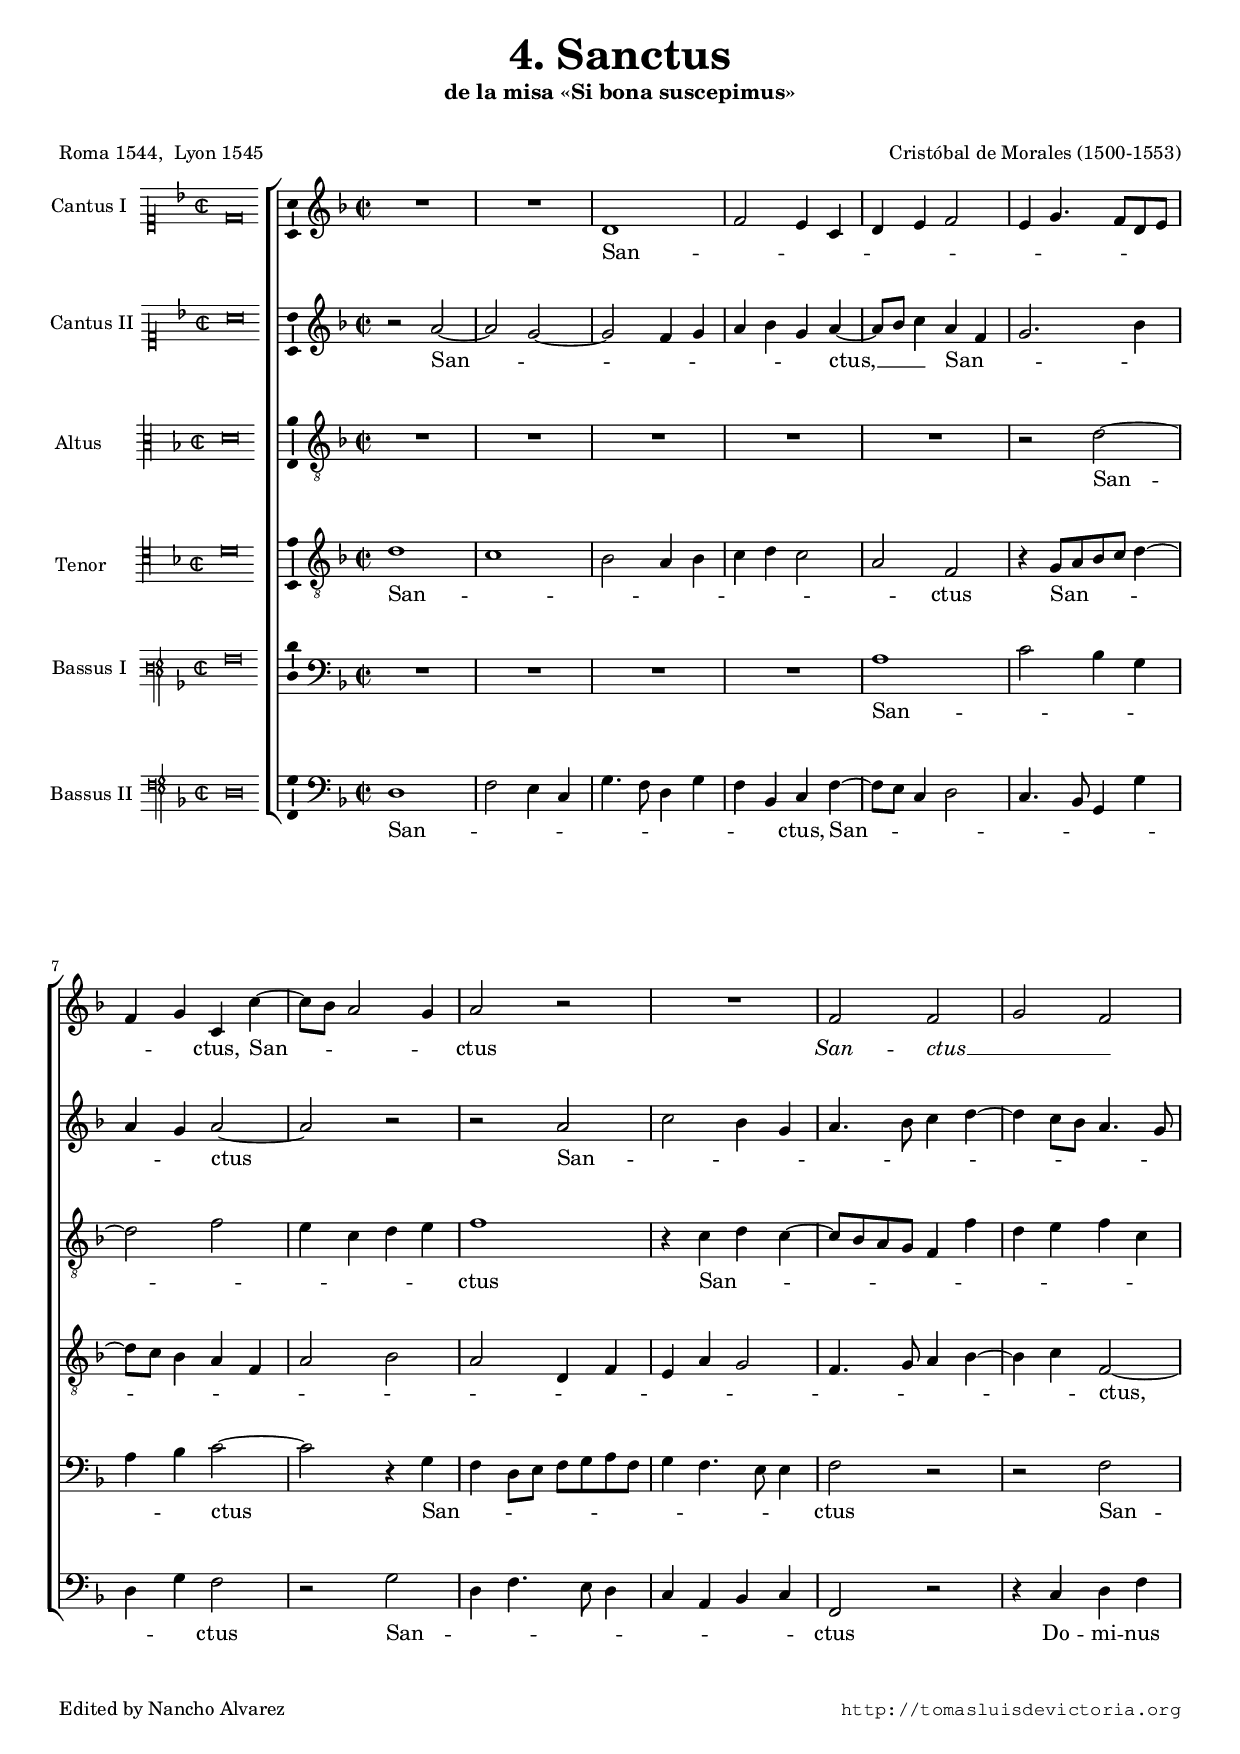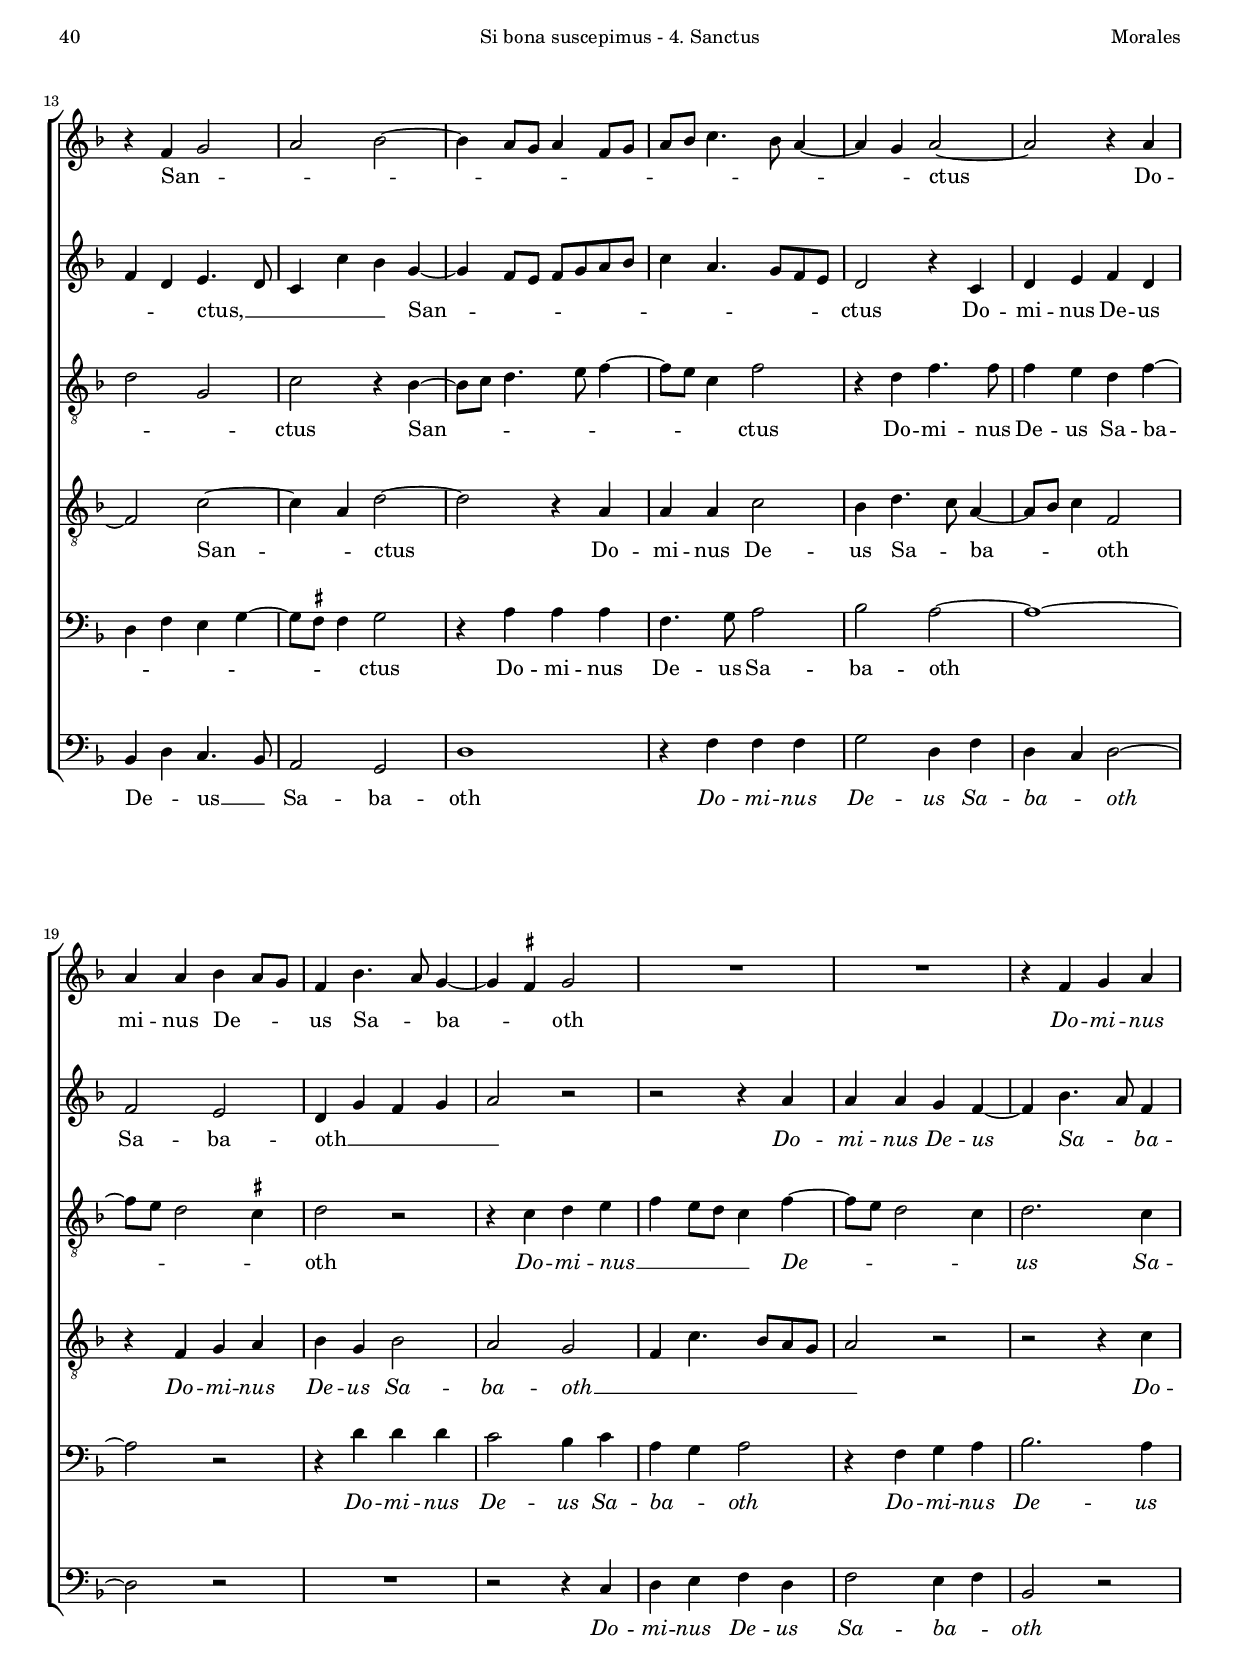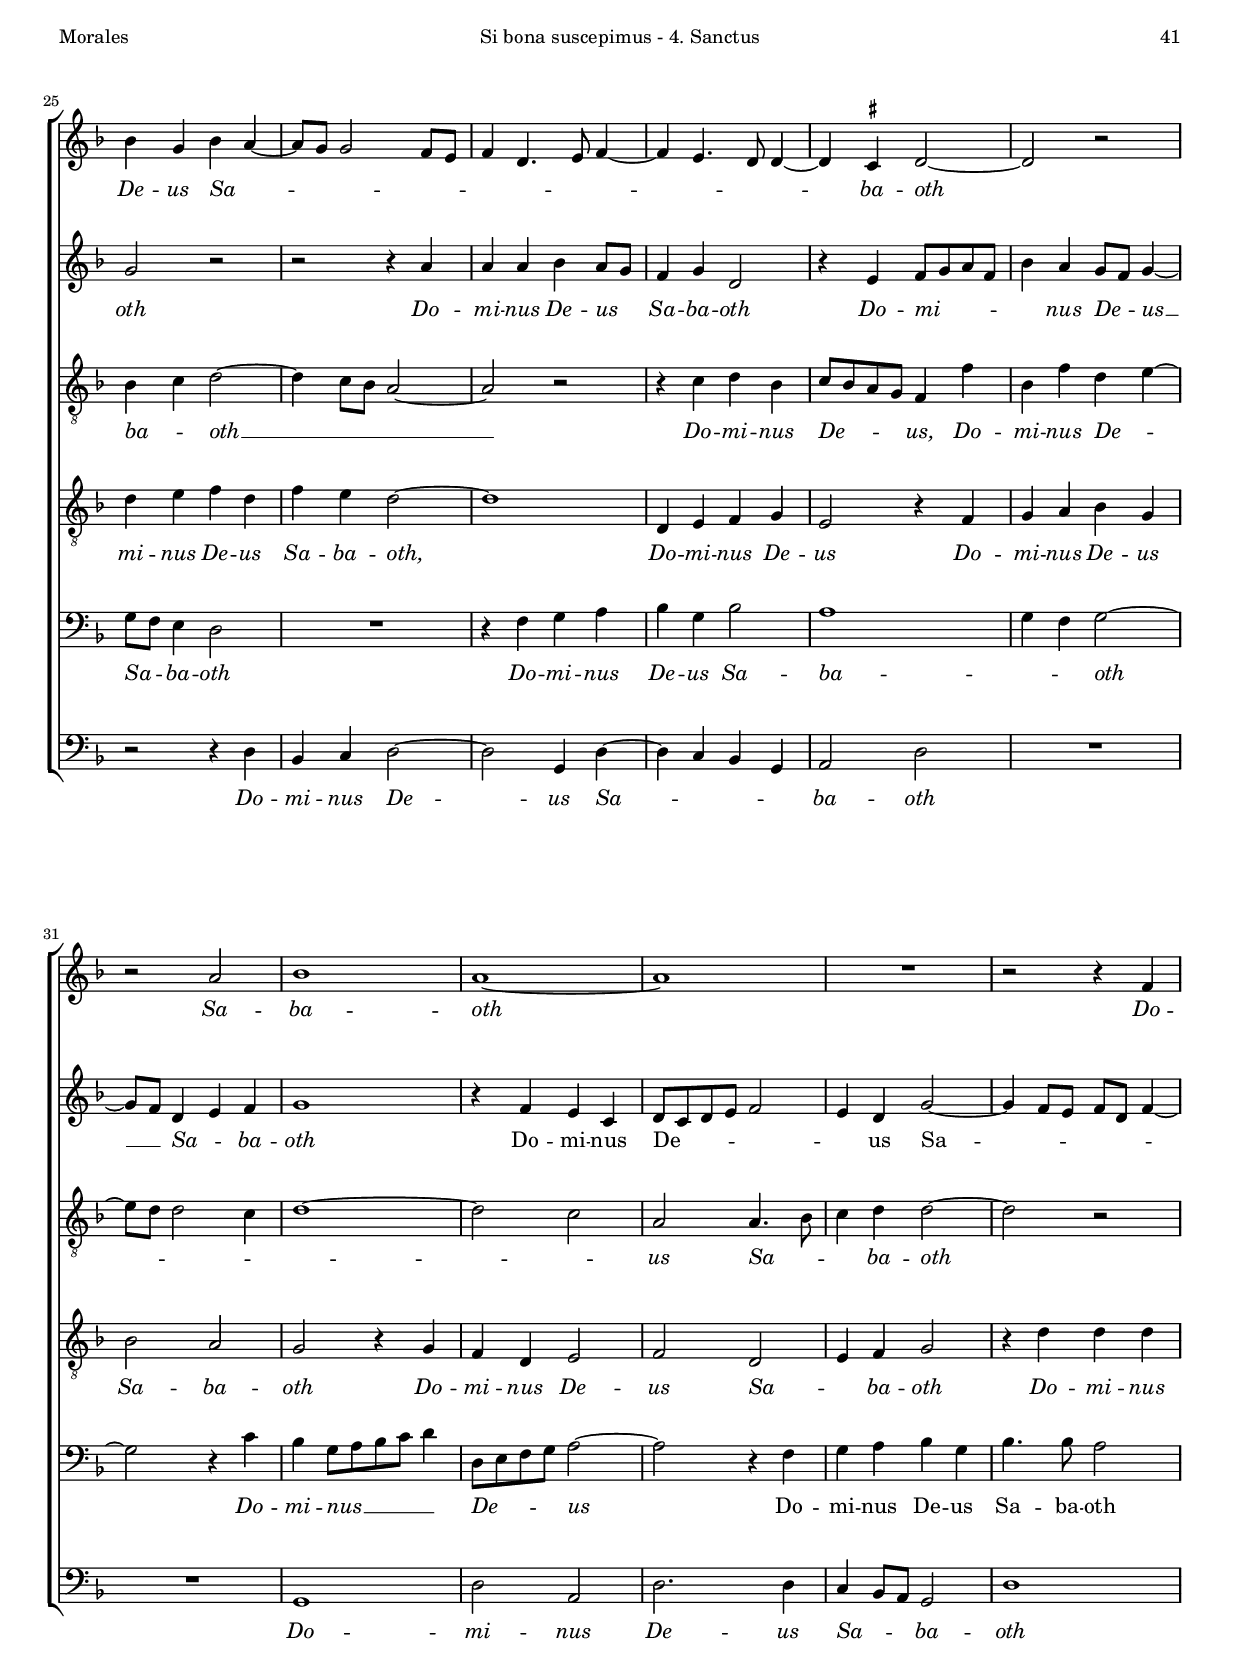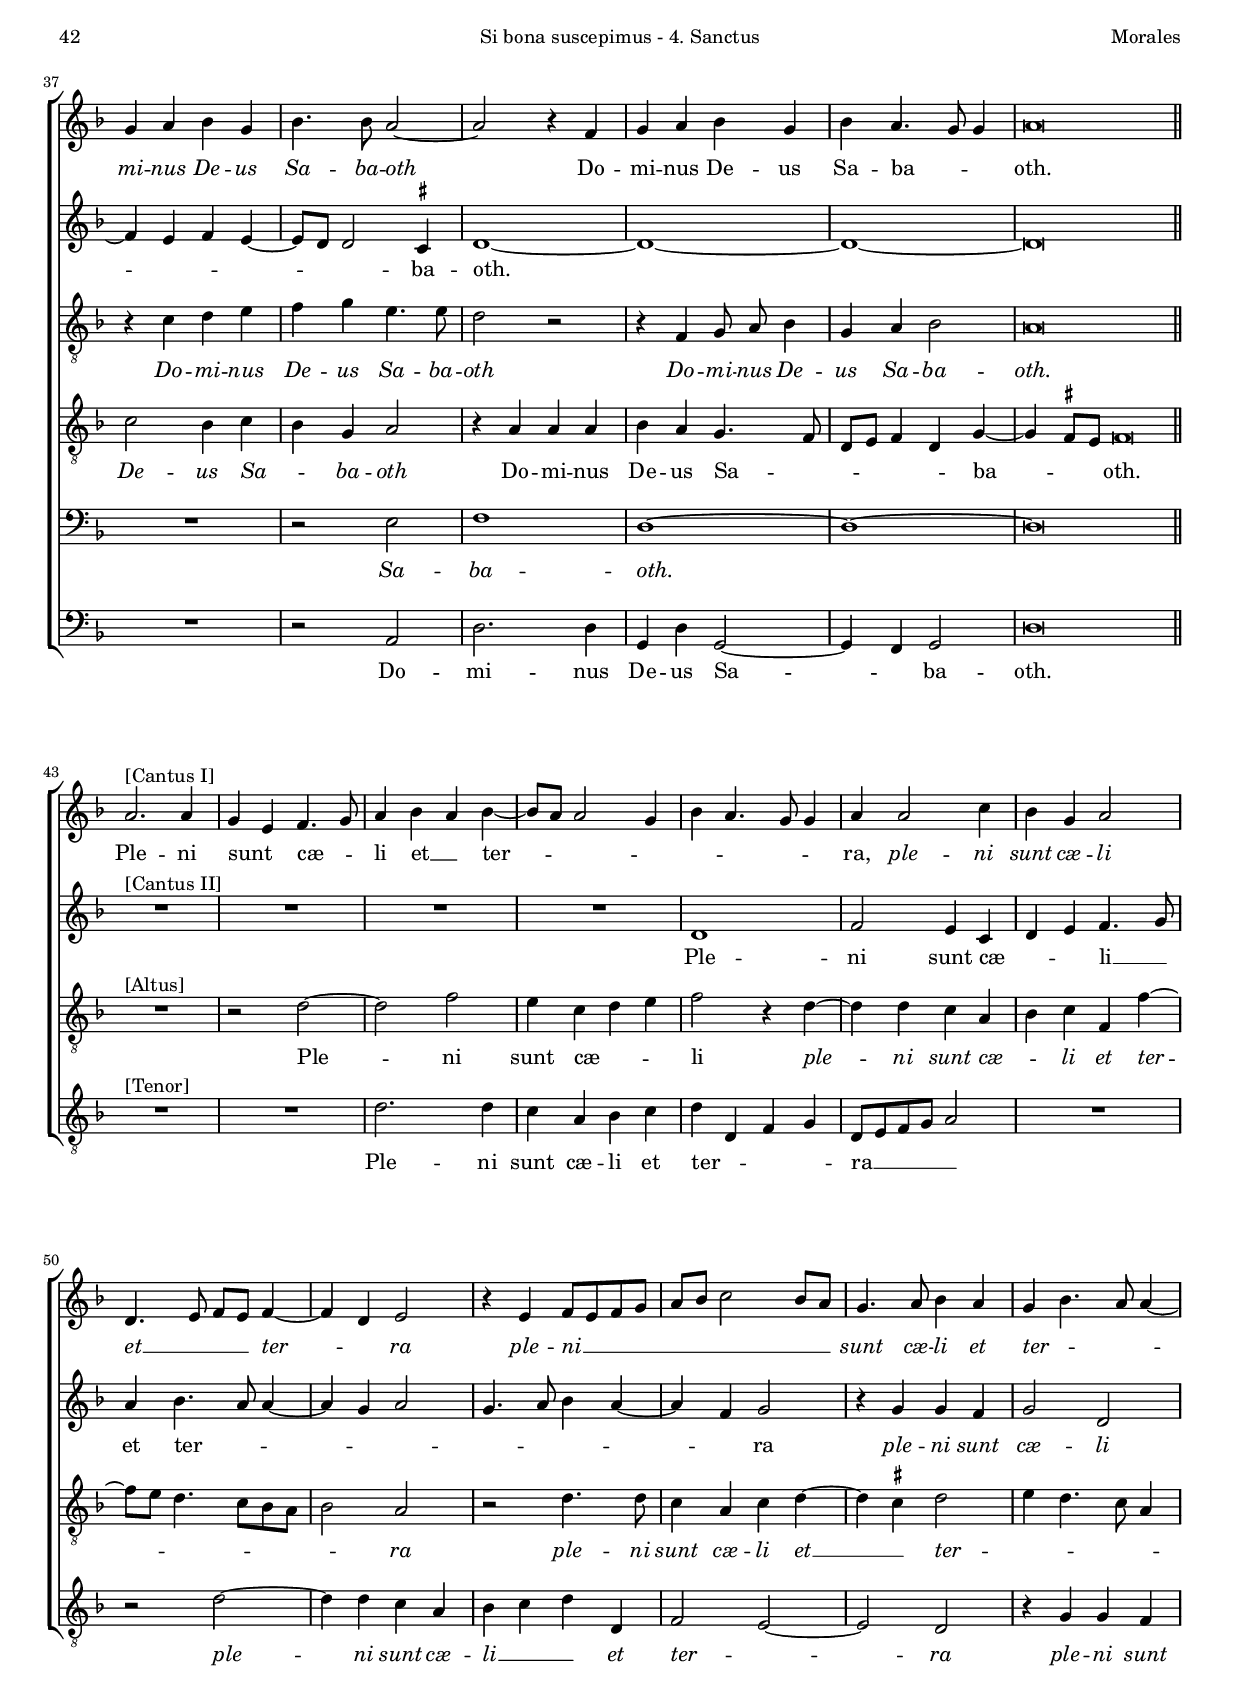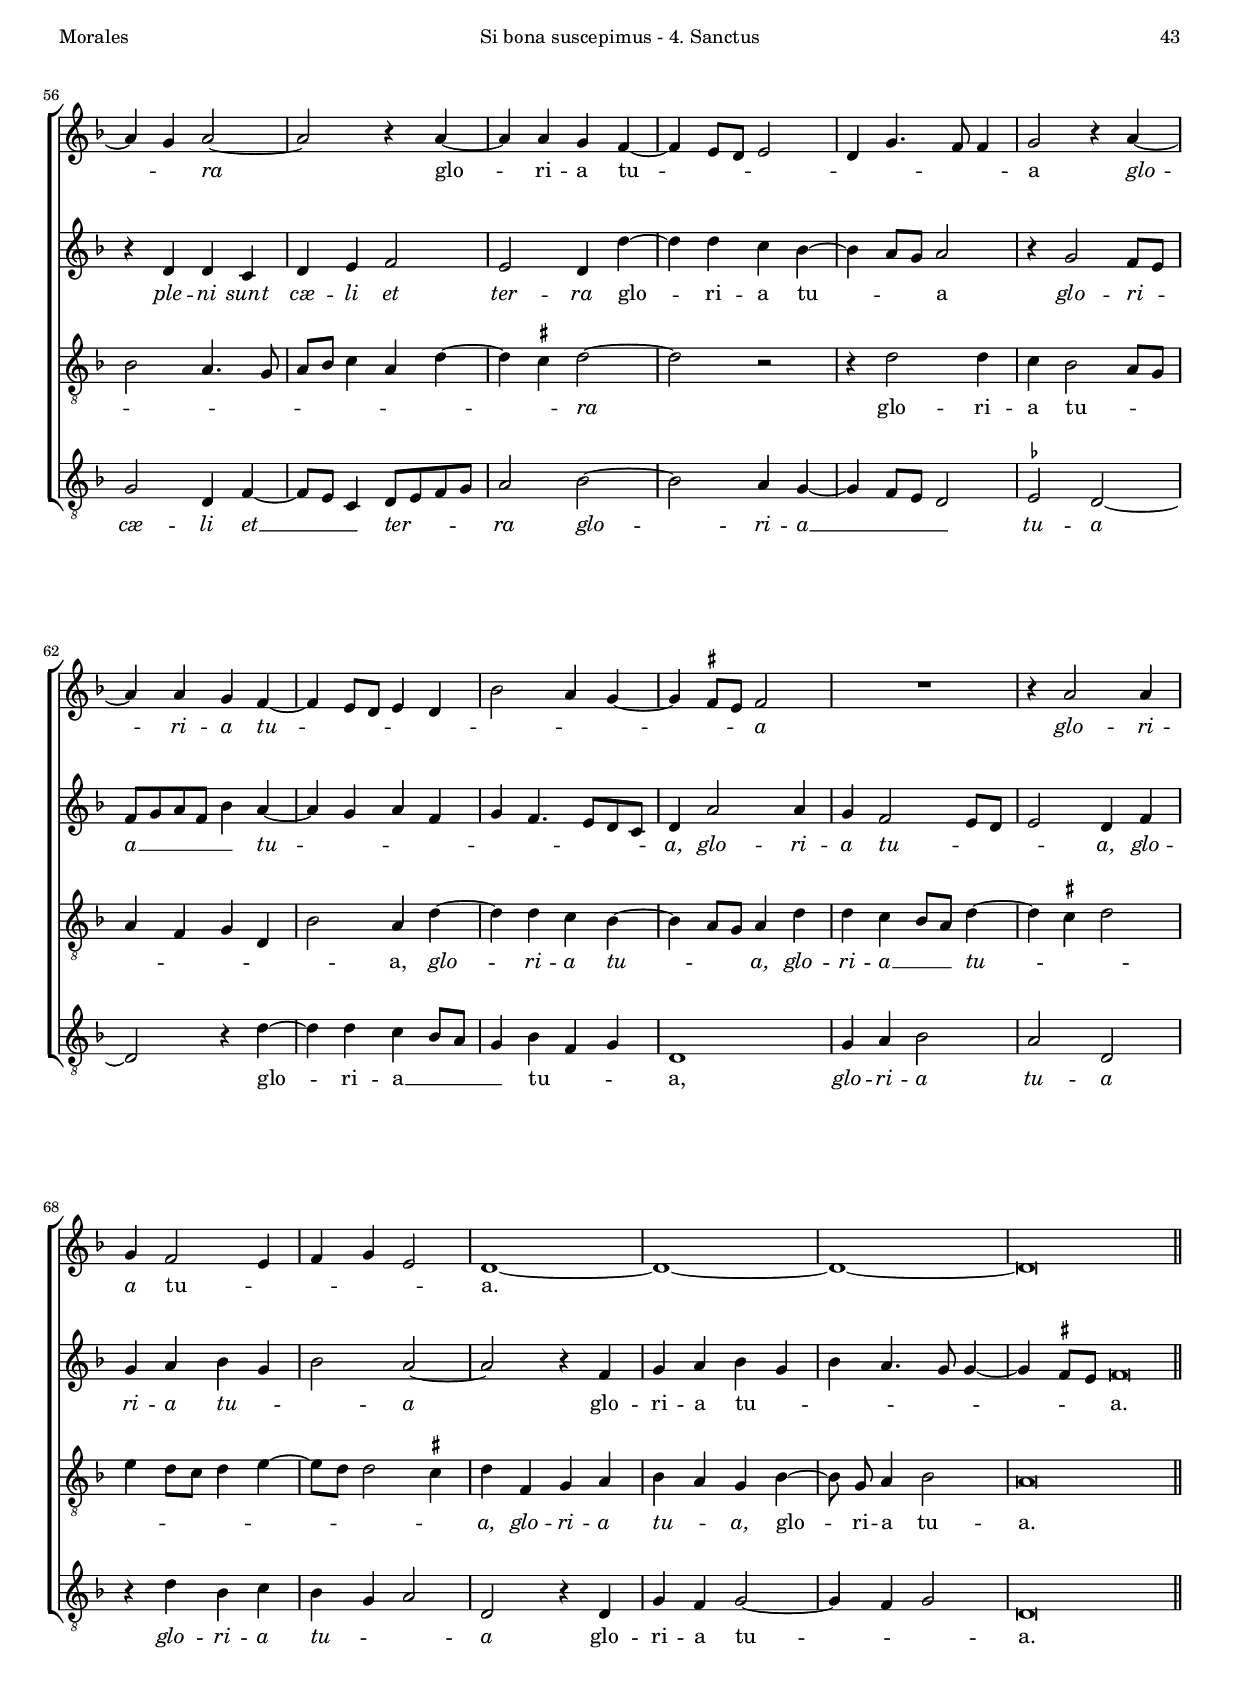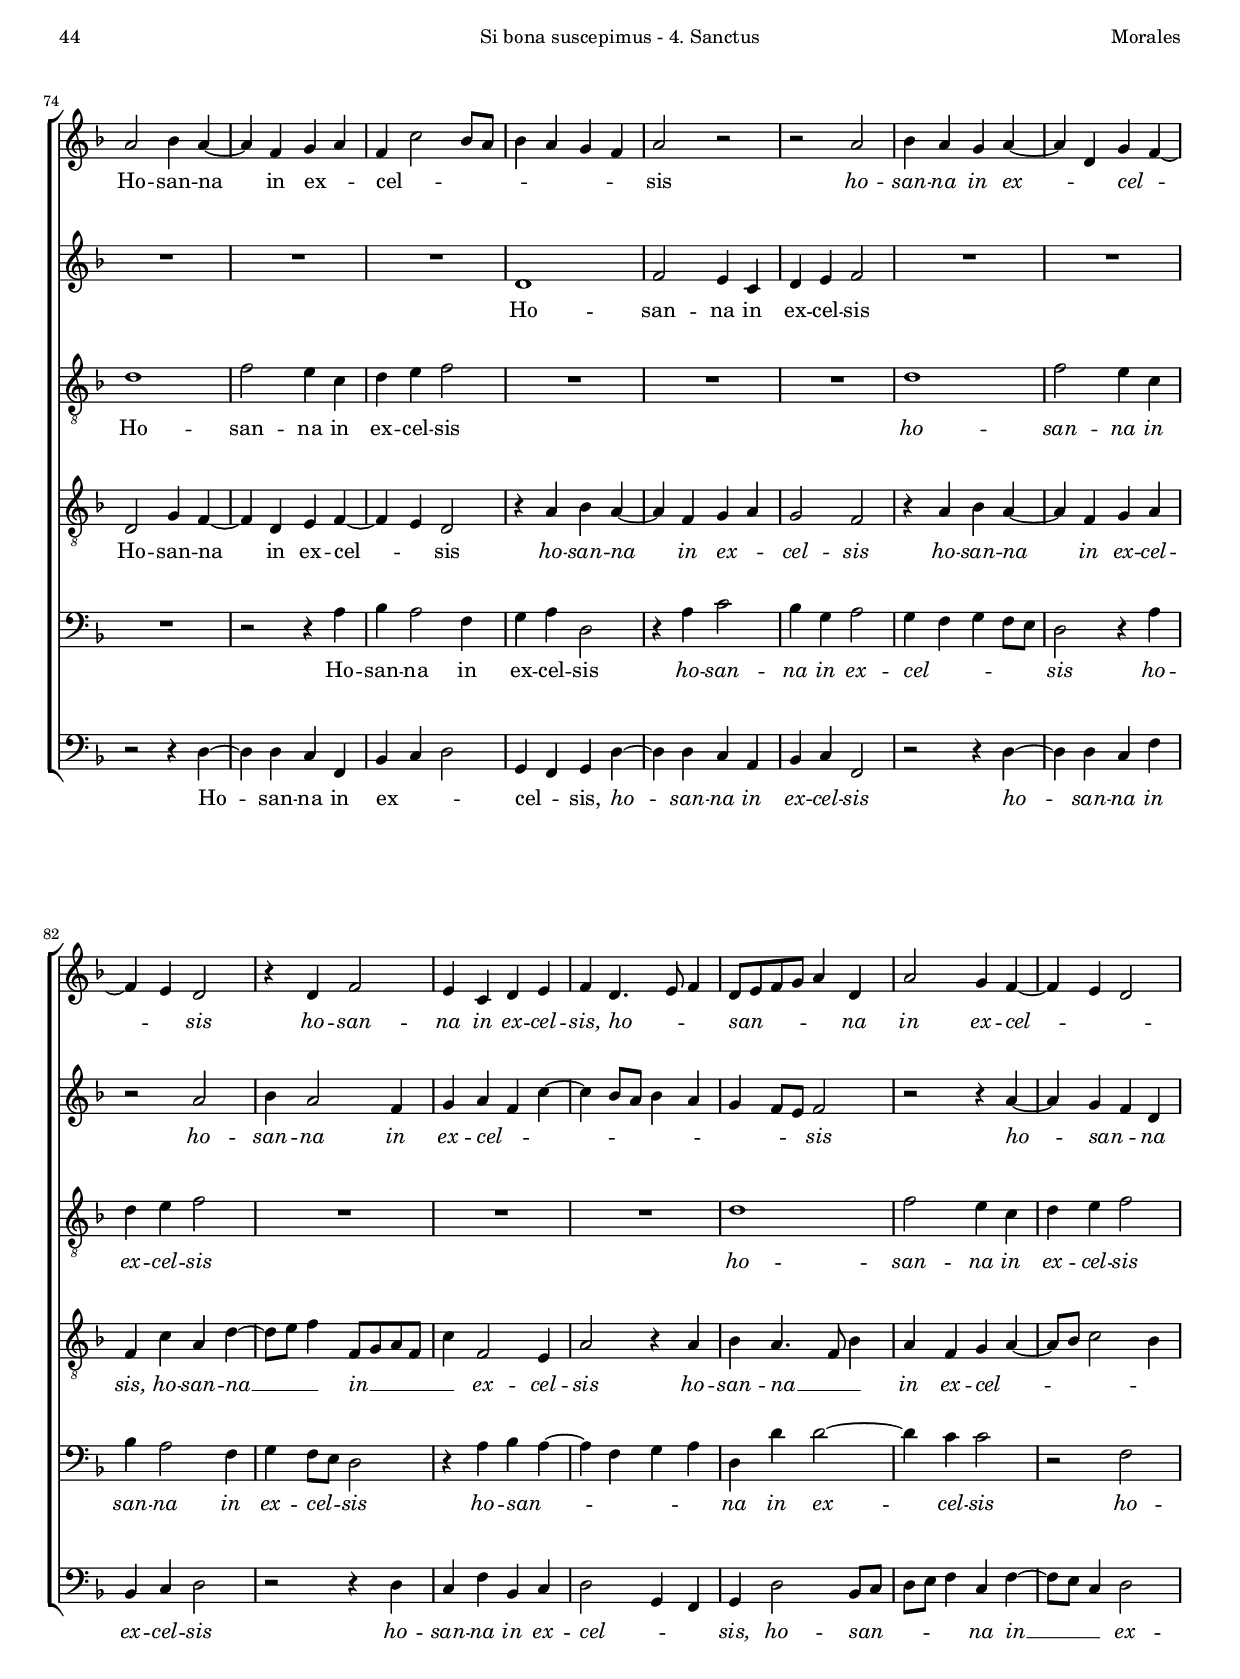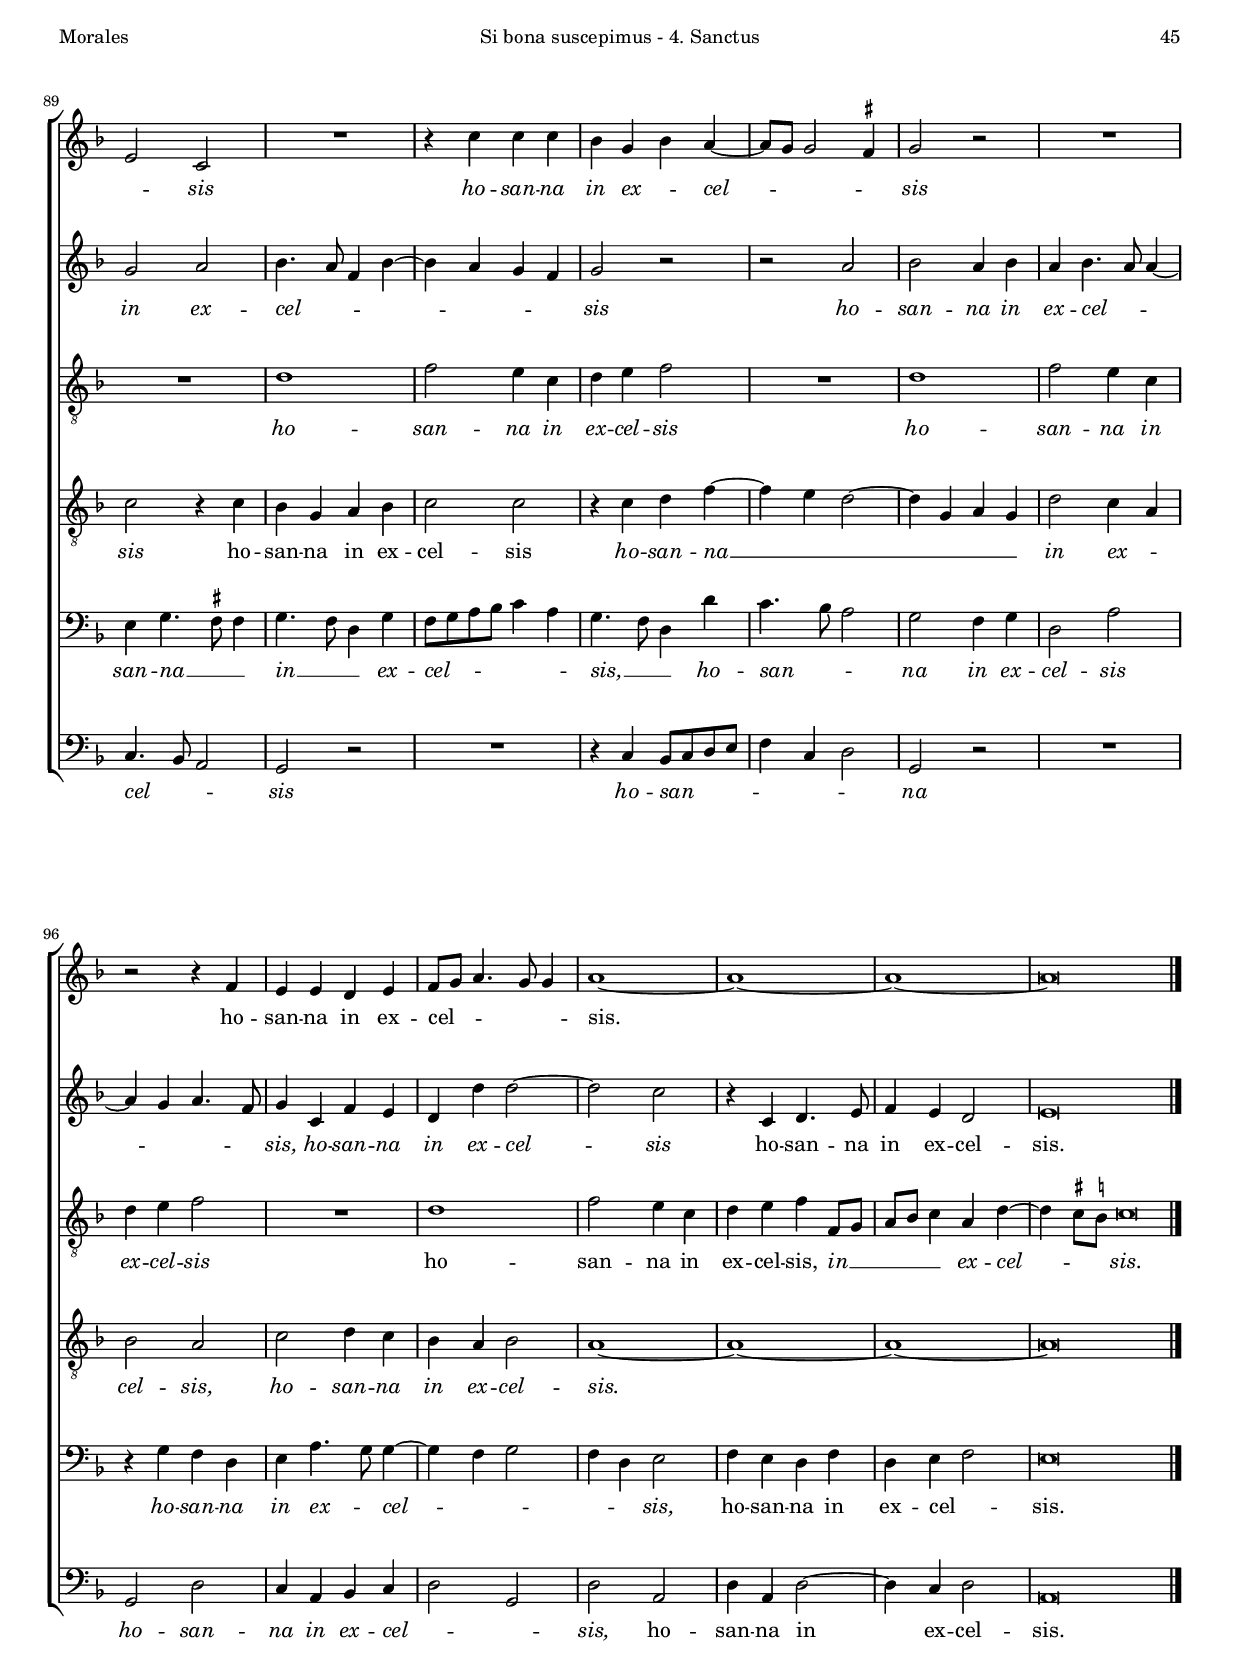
\version "2.18.0"

#(set-default-paper-size "a4")
#(set-global-staff-size 16.5)
#(ly:set-option 'point-and-click #f)
%mobile -s13.0 -i3.2

italicas=\override LyricText.font-shape = #'italic
rectas=\override LyricText.font-shape = #'upright
ss=\once \set suggestAccidentals = ##t
incipitwidth = 20
mtempo={\tempo 4 = 100}
mtempob={\tempo 4 = 50}

htitle="Si bona suscepimus - 4. Sanctus"
hcomposer="Morales"

\header {
	title=\markup{\fontsize #3 "4. Sanctus"}
	subtitle="de la misa «Si bona suscepimus»"
	subsubtitle=\markup{\null \vspace #1 }
	composer="Cristóbal de Morales (1500-1553)"
        pdfauthor=\composer
	%opus="(-)"
	poet=\markup{"Roma 1544,  Lyon 1545"}
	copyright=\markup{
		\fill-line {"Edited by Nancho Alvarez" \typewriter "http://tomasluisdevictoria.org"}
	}
%	tagline=""
}

global={\key f \major \time 2/2 
        \skip 1*42 \bar "||" \break
	\skip 1*31 \bar "||" \pageBreak
	\skip 1*29 \bar "|."
}

cantus={
	R1*4/4 |
	R1*4/4 |
	d'1 |
	f'2 e'4 c' |
%5
	d' e' f'2 |
	e'4 g'4. f'8 d' e' |
	f'4 g' c' c'' ~ |
	c''8 bes' a'2 g'4 |
	a'2 r |
%10
	R1*4/4 |
	f'2 f' |
	g' f' |
	r4 f' g'2 |
	a' bes' ~ |
%15
	bes'4 a'8 g' a'4 f'8 g' |
	a' bes' c''4. bes'8 a'4 ~ |
	a' g' a'2 ~ |
	a' r4 a' |
	a' a' bes' a'8 g' |
%20
	f'4 bes'4. a'8 g'4 ~ |
	g' \ss fis' g'2 |
	R1*4/4 |
	R1*4/4 |
	r4 f' g' a' |
%25
	bes' g' bes' a' ~ |
	a'8 g' g'2 f'8 e' |
	f'4 d'4. e'8 f'4 ~ |
	f' e'4. d'8 d'4 ~ |
	d' \ss cis' d'2 ~ |
%30
	d' r |
	r a' |
	bes'1 |
	a' ~ |
	a' |
%35
	R1*4/4 |
	r2 r4 f' |
	g' a' bes' g' |
	bes'4. bes'8 a'2 ~ |
	a' r4 f' |
%40
	g' a' bes' g' |
	bes' a'4. g'8 g'4 |
	a'\breve*1/2 |
	s4*0^\markup{"[Cantus I]"}
	a'2. a'4 |
	g' e' f'4. g'8 |
%45
	a'4 bes' a' bes' ~ |
	bes'8 a' a'2 g'4 |
	bes' a'4. g'8 g'4 |
	a' a'2 c''4 |
	bes' g' a'2 |
%50
	d'4.  e'8 f' e' f'4 ~ |
	f' d' e'2 |
	r4 e' f'8 e' f' g' | 
	a' bes' c''2 bes'8 a' |
	%\break
	g'4. a'8 bes'4 a' |
%55
	g' bes'4. a'8 a'4 ~ | 
	a' g' a'2 ~ |
	a' r4 a' ~ |
	a' a' g' f' ~ |
	f' e'8 d' e'2 |
%60
	d'4 g'4. f'8 f'4 |
	g'2 r4 a' ~ |
	a' a' g' f' ~ |
	f' e'8 d' e'4 d' |
	%\break
	bes'2 a'4 g' ~ |
%65
	g' \ss fis'8 e' fis'2 |
	R1*4/4 |
	r4 a'2 a'4 |
	g' f'2 e'4 |
	f' g' e'2 |
%70
	d'1 ~ |
	d' ~ |
	d' ~ |
	d'\breve*1/2 |
	a'2 bes'4 a' ~ |
%75
	a' f' g' a' |
	f' c''2 bes'8 a' |
	bes'4 a' g' f' |
	a'2 r |
	r a' |
%80
	bes'4 a' g' a' ~ |
	a' d' g' f' ~ |
	f' e' d'2 |
	r4 d' f'2 |
	e'4 c' d' e' |
%85
	f' d'4. e'8 f'4 |
	d'8 e' f' g' a'4 d' |
	a'2 g'4 f' ~ |
	f' e' d'2 |
	e' c' |
%90
	R1*4/4 |
	r4 c'' c'' c'' |
	bes' g' bes' a' ~ |
	a'8 g' g'2 \ss fis'4 |
	g'2 r |
%95
	R1*4/4 |
	r2 r4 f' |
	e' e' d' e' |
	f'8 g' a'4. g'8 g'4 |
	a'1 ~ |
%100
	a' ~ |
	a' ~ |
	a'\breve*1/2
}

cantusdos={
	r2 a' ~ |
	a' g' ~ |
	g' f'4 g' |
	a' bes' g' a' ~ |
%5
	a'8 bes' c''4 a' f' |
	g'2. bes'4 |
	a' g' a'2 ~ |
	a' r |
	r a' |
%10
	c'' bes'4 g' |
	a'4. bes'8 c''4 d'' ~ |
	d'' c''8 bes' a'4. g'8 |
	f'4 d' e'4. d'8 |
	c'4 c'' bes' g' ~ |
%15
	g' f'8 e' f' g' a' bes' |
	c''4 a'4. g'8 f' e' |
	d'2 r4 c' |
	d' e' f' d' |
	f'2 e' |
%20
	d'4 g' f' g' |
	a'2 r |
	r r4 a' |
	a' a' g' f' ~ |
	f' bes'4. a'8 f'4 |
%25
	g'2 r |
	r r4 a' |
	a' a' bes' a'8 g' |
	f'4 g' d'2 |
	r4 e' f'8 g' a' f' |
%30
	bes'4 a' g'8 f' g'4 ~ |
	g'8 f' d'4 e' f' |
	g'1 |
	r4 f' e' c' |
	d'8 c' d' e' f'2 |
%35
	e'4 d' g'2 ~ |
	g'4  f'8 e' f' d' f'4 ~ |
	f' e' f' e' ~ |
	e'8 d' d'2 \ss cis'4 |
	d'1 ~ |
%40
	d' ~ |
	d' ~ |
	d'\breve*1/2 |
	s4*0^\markup{"[Cantus II]"}
	R1*4/4 |
	R1*4/4 |
%45
	R1*4/4 |
	R1*4/4 |
	d'1 |
	f'2 e'4 c' |
	d' e' f'4. g'8 |
%50
	a'4 bes'4. a'8 a'4 ~ |
	a' g' a'2 |
	g'4. a'8 bes'4 a' ~ |
	a' f' g'2 |
	r4 g' g' f' |
%55
	g'2 d' |
	r4 d' d' c' |
	d' e' f'2 |
	e' d'4 d'' ~ |
	d'' d'' c'' bes' ~ |
%60
	bes' a'8 g' a'2 |
	r4 g'2 f'8 e' |
	f' g' a' f' bes'4 a' ~ |
	a' g' a' f' |
	g' f'4. e'8 d' c' |
%65
	d'4 a'2 a'4 |
	g' f'2 e'8 d' |
	e'2 d'4 f' |
	g' a' bes' g' |
	bes'2 a' ~ |
%70
	a' r4 f' |
	g' a' bes' g' |
	bes' a'4. g'8 g'4 ~ |
	g' \ss fis'8 e' \mtempob fis'\breve*1/4 |
	\mtempo
	R1*4/4 |
%75
	R1*4/4 |
	R1*4/4 |
	d'1 |
	f'2 e'4 c' |
	d' e' f'2 |
%80
	R1*4/4 |
	R1*4/4 |
	r2 a' |
	bes'4 a'2 f'4 |
	g' a' f' c'' ~ |
%85
	c'' bes'8 a' bes'4 a' |
	g' f'8 e' f'2 |
	r r4 a' ~ |
	a' g' f' d' |
	g'2 a' |
%90
	bes'4. a'8 f'4 bes' ~ |
	bes' a' g' f' |
	g'2 r |
	r a' |
	bes' a'4 bes' |
%95
	a' bes'4. a'8 a'4 ~ |
	a' g' a'4. f'8 |
	g'4 c' f' e' |
	d' d'' d''2 ~ |
	d'' c'' |
%100
	r4 c' d'4. e'8 |
	f'4 e' d'2 |
	e'\breve*1/2
}

altus={
	R1*4/4 |
	R1*4/4 |
	R1*4/4 |
	R1*4/4 |
%5
	R1*4/4 |
	r2 d' ~ |
	d' f' |
	e'4 c' d' e' |
	f'1 |
%10
	r4 c' d' c' ~ |
	c'8 bes a g f4 f' |
	d' e' f' c' |
	d'2 g |
	c' r4 bes ~ |
%15
	bes8 c' d'4. e'8 f'4 ~ |
	f'8 e' c'4 f'2 |
	r4 d' f'4. f'8 |
	f'4 e' d' f' ~ |
	f'8 e' d'2 \ss cis'4 |
%20
	d'2 r |
	r4 c' d' e' |
	f' e'8 d' c'4 f' ~ |
	f'8 e' d'2 c'4 |
	d'2. c'4 |
%25
	bes c' d'2 ~ |
	d'4 c'8 bes a2 ~ |
	a r |
	r4 c' d' bes |
	c'8 bes a g f4 f' |
%30
	bes f' d' e' ~ |
	e'8 d' d'2 c'4 |
	d'1 ~ |
	d'2 c' |
	a a4. bes8 |
%35
	c'4 d' d'2 ~ |
	d' r |
	r4 c' d' e' |
	f' g' e'4. e'8 |
	d'2 r |
%40
	\set Staff.autoBeaming = ##f
	r4 f g8 a bes4 |
	\set Staff.autoBeaming = ##t
	g a bes2 |
	a\breve*1/2 |
	s4*0^\markup{"[Altus]"}	
	R1*4/4 |
	r2 d' ~ |
%45
	d' f' |
	e'4 c' d' e' |
	f'2 r4 d' ~ |
	d' d' c' a |
	bes c' f f' ~ |
%50
	f'8 e' d'4. c'8 bes a |
	bes2 a |
	r d'4. d'8 |
	c'4 a c' d' ~ |
	d' \ss cis' d'2 |
%55
	e'4 d'4. c'8 a4 |
	bes2 a4. g8 |
	a bes c'4 a d' ~ |
	d' \ss cis' d'2 ~ |
	d' r |
%60
	r4 d'2 d'4 |
	c' bes2 a8 g |
	a4 f g d |
	bes2 a4 d' ~ |
	d' d' c' bes ~ |
%65
	bes a8 g a4 d' |
	d' c' bes8 a d'4 ~ |
	d' \ss cis' d'2 |
	e'4 d'8 c' d'4 e' ~ |
	e'8 d' d'2 \ss cis'4 |
%70
	d' f g a |
	bes a g bes ~ |
	\set Staff.autoBeaming = ##f
	bes8 g a4 bes2 |
	\set Staff.autoBeaming = ##t
	a\breve*1/2 |
	d'1 |
%75
	f'2 e'4 c' |
	d' e' f'2 |
	R1*4/4 |
	R1*4/4 |
	R1*4/4 |
%80
	d'1 |
	f'2 e'4 c' |
	d' e' f'2 |
	R1*4/4 |
	R1*4/4 |
%85
	R1*4/4 |
	d'1 |
	f'2 e'4 c' |
	d' e' f'2 |
	R1*4/4 |
%90
	d'1 |
	f'2 e'4 c' |
	d' e' f'2 |
	R1*4/4 |
	d'1 |
%95
	f'2 e'4 c' |
	d' e' f'2 |
	R1*4/4 |
	d'1 |
	f'2 e'4 c' |
%100
	d' e' f' f8 g |
	a bes c'4 a d' ~ |
	d' \ss cis'8 \ss b \mtempob cis'\breve*1/4
}

tenor={
	d'1 |
	c' |
	bes2 a4 bes |
	c' d' c'2 |
%5
	a f |
	r4  g8[ a bes c'] d'4 ~ |
	d'8 c' bes4 a f |
	a2 bes |
	a d4 f |
%10
	e a g2 |
	f4. g8 a4 bes ~ |
	bes c' f2 ~ |
	f c' ~ |
	c'4 a d'2 ~ |
%15
	d' r4 a |
	a a c'2 |
	bes4 d'4. c'8 a4 ~ |
	a8 bes c'4 f2 |
	r4 f g a |
%20
	bes g bes2 |
	a g |
	f4 c'4. bes8 a g |
	a2 r |
	r r4 c' |
%25
	d' e' f' d' |
	f' e' d'2 ~ |
	d'1 |
	d4 e f g |
	e2 r4 f |
%30
	g a bes g |
	bes2 a |
	g r4 g |
	f d e2 |
	f d |
%35
	e4 f g2 |
	r4 d' d' d' |
	c'2 bes4 c' |
	bes g a2 |
	r4 a a a |
%40
	bes a g4. f8 |
	d e f4 d g ~ |
	g \ss fis8 e \mtempob fis\breve*1/4 |
	\mtempo
	s4*0^\markup{"[Tenor]"}
	R1*4/4 |
	R1*4/4 |
%45
	d'2. d'4 |
	c' a bes c' |
	d' d f g |
	d8 e f g a2 |
	R1*4/4 |
%50
	r2 d' ~ |
	d'4 d' c' a |
	bes c' d' d |
	f2 e ~ |
	e d |
%55
	r4 g g f |
	g2 d4 f ~ |
	f8 e c4 d8 e f g |
	a2 bes ~ |
	bes a4 g ~ |
%60
	g f8 e d2 |
	\ss ees d ~ |
	d r4 d' ~ |
	d' d' c' bes8 a |
	g4 bes f g |
%65
	d1 |
	g4 a bes2 |
	a d |
	r4 d' bes c' |
	bes g a2 |
%70
	d r4 d |
	g f g2 ~ |
	g4 f g2 |
	d\breve*1/2 |
	d2 g4 f ~ |
%75
	f d e f ~ |
	f e d2 |
	r4 a bes a ~ |
	a f g a |
	g2 f |
%80
	r4 a bes a ~ |
	a f g a |
	f c' a d' ~ |
	d'8 e' f'4 f8 g a f |
	c'4 f2 e4 |
%85
	a2 r4 a |
	bes a4. f8 bes4 |
	a f g a ~ |
	a8 bes c'2 bes4 |
	c'2 r4 c' |
%90
	bes g a bes |
	c'2 c' |
	r4 c' d' f' ~ |
	f' e' d'2 ~ |
	d'4 g a g |
%95
	d'2 c'4 a |
	bes2 a |
	c' d'4 c' |
	bes a bes2 |
	a1 ~ |
%100
	a ~ |
	a ~ |
	a\breve*1/2 
}

bassus={
	R1*4/4 |
	R1*4/4 |
	R1*4/4 |
	R1*4/4 |
%5
	a1 |
	c'2 bes4 g |
	a bes c'2 ~ |
	c' r4 g |
	f d8 e f g a f |
%10
	g4 f4. e8 e4 |
	f2 r |
	r f |
	d4 f e g ~ |
	g8 \ss fis fis4 g2 |
%15
	r4 a a a |
	f4. g8 a2 |
	bes a ~ |
	a1 ~ |
	a2 r |
%20
	r4 d' d' d' |
	c'2 bes4 c' |
	a g a2 |
	r4 f g a |
	bes2. a4 |
%25
	g8 f e4 d2 |
	R1*4/4 |
	r4 f g a |
	bes g bes2 |
	a1 |
%30
	g4 f g2 ~ |
	g r4 c' |
	bes  g8[ a bes c'] d'4 |
	d8 e f g a2 ~ |
	a r4 f |
%35
	g a bes g |
	bes4. bes8 a2 |
	R1*4/4 |
	r2 e |
	f1 |
%40
	d ~ |
	d ~ |
	d\breve*1/2 |
	R1*4/4 |
	R1*4/4 |
%45
	R1*4/4 |
	R1*4/4 |
	R1*4/4 |
	R1*4/4 |
	R1*4/4 |
%50
	R1*4/4 |
	R1*4/4 |
	R1*4/4 |
	R1*4/4 |
	R1*4/4 |
%55
	R1*4/4 |
	R1*4/4 |
	R1*4/4 |
	R1*4/4 |
	R1*4/4 |
%60
	R1*4/4 |
	R1*4/4 |
	R1*4/4 |
	R1*4/4 |
	R1*4/4 |
%65
	R1*4/4 |
	R1*4/4 |
	R1*4/4 |
	R1*4/4 |
	R1*4/4 |
%70
	R1*4/4 |
	R1*4/4 |
	R1*4/4 |
	R1*4/4 |
	R1*4/4 |
%75
	r2 r4 a |
	bes a2 f4 |
	g a d2 |
	r4 a c'2 |
	bes4 g a2 |
%80
	g4 f g f8 e |
	d2 r4 a |
	bes a2 f4 |
	g f8 e d2 |
	r4 a bes a ~ |
%85
	a f g a |
	d d' d'2 ~ |
	d'4 c' c'2 |
	r f |
	e4 g4. \ss fis8 fis4 |
%90
	g4. f8 d4 g |
	f8 g a bes c'4 a |
	g4. f8 d4 d' |
	c'4. bes8 a2 |
	g f4 g |
%95
	d2 a |
	r4 g f d |
	e a4. g8 g4 ~ |
	g f g2 |
	f4 d e2 |
%100
	f4 e d f |
	d e f2 |
	e\breve*1/2
}

bassusdos={
	d1 |
	f2 e4 c |
	g4. f8 d4 g |
	f bes, c f ~ |
%5
	f8 e c4 d2 |
	c4. bes,8 g,4 g |
	d g f2 |
	r g |
	d4 f4. e8 d4 |
%10
	c a, bes, c |
	f,2 r |
	r4 c d f |
	bes, d c4. bes,8 |
	a,2 g, |
%15
	d1 |
	r4 f f f |
	g2 d4 f |
	d c d2 ~ |
	d r |
%20
	R1*4/4 |
	r2 r4 c |
	d e f d |
	f2 e4 f |
	bes,2 r |
%25
	r r4 d |
	bes, c d2 ~ |
	d g,4 d ~ |
	d c bes, g, |
	a,2 d |
%30
	R1*4/4 |
	R1*4/4 |
	g,1 |
	d2 a, |
	d2. d4 |
%35
	c bes,8 a, g,2 |
	d1 |
	R1*4/4 |
	r2 a, |
	d2. d4 |
%40
	g, d g,2 ~ |
	g,4 f, g,2 |
	d\breve*1/2 |
	R1*4/4 |
	R1*4/4 |
%45
	R1*4/4 |
	R1*4/4 |
	R1*4/4 |
	R1*4/4 |
	R1*4/4 |
%50
	R1*4/4 |
	R1*4/4 |
	R1*4/4 |
	R1*4/4 |
	R1*4/4 |
%55
	R1*4/4 |
	R1*4/4 |
	R1*4/4 |
	R1*4/4 |
	R1*4/4 |
%60
	R1*4/4 |
	R1*4/4 |
	R1*4/4 |
	R1*4/4 |
	R1*4/4 |
%65
	R1*4/4 |
	R1*4/4 |
	R1*4/4 |
	R1*4/4 |
	R1*4/4 |
%70
	R1*4/4 |
	R1*4/4 |
	R1*4/4 |
	R1*4/4 |
	r2 r4 d ~ |
%75
	d d c f, |
	bes, c d2 |
	g,4 f, g, d ~ |
	d d c a, |
	bes, c f,2 |
%80
	r r4 d ~ |
	d d c f |
	bes, c d2 |
	r r4 d |
	c f bes, c |
%85
	d2 g,4 f, |
	g, d2 bes,8 c |
	d e f4 c f ~ |
	f8 e c4 d2 |
	c4. bes,8 a,2 |
%90
	g, r |
	R1*4/4 |
	r4 c bes,8 c d e |
	f4 c d2 |
	g, r |
%95
	R1*4/4 |
	g,2 d |
	c4 a, bes, c |
	d2 g, |
	d a, |
%100
	d4 a, d2 ~ |
	d4 c d2 |
	a,\breve*1/2
}

textocantus=\lyricmode{
San -- _ _ _ _ _ _ _ _ _ _ _ _ _ ctus,
San -- _ _ _ _ ctus
\italicas
San -- ctus __ _ _
\rectas
San -- _ _ _ _ _ _ _ _ _ _ _ _ _ _ _ _ ctus _
Do -- mi -- nus De -- _ _ us Sa -- _ ba -- _ _ oth
\italicas
Do -- mi -- nus De -- us Sa -- _ _ _ _ _ _ _ _ _ _ _ _ _ _ _ ba -- oth _
Sa -- ba -- oth _
Do -- mi -- nus De -- us Sa -- ba -- oth _
\rectas
Do -- mi -- nus De -- us Sa -- ba -- _ _ oth.
Ple -- ni sunt _ cæ -- _ li et __ _ ter -- _ _ _ _ _ _ _ _ ra,
\italicas
ple -- ni sunt cæ -- li et __ _ _ _ ter -- _ _ ra
ple -- ni __ _ _ _ _ _ _ _ _ sunt
cæ -- li et ter -- _ _ _ _ _ ra _
\rectas
glo -- _ ri -- a tu -- _ _ _ _ _ _ _ _ a
\italicas
glo -- _ ri -- a tu -- _ _ _ _ _ _ _ _ _ _ _ a
glo -- ri -- a
\rectas
tu -- _ _ _ _ a. _ _ _ 
Ho -- san -- na _ in ex -- _ cel -- _ _ _ _ _ _ _ sis
\italicas
ho -- san -- na in ex -- _ _ cel -- _ _ _ sis
ho -- san -- na in ex -- cel -- sis,
ho -- _ _ san -- _ _ _ _ na in ex -- cel -- _ _ _ _ sis
ho -- san -- na in ex -- _ cel -- _ _ _ _ sis
\rectas
ho -- san -- na in ex -- cel -- _ _ _ _ sis. _ _ _ 
}

textocantusdos=\lyricmode{
San -- _ _ _ _ _ _ _ _ ctus, __ _ _ _ 
San -- _ _ _ _ _ ctus _
San -- _ _ _ _ _ _ _ _ _ _ _ _ _ _ ctus, __ _ _ _ _ 
San -- _ _ _ _ _ _ _ _ _ _ _ _ ctus
Do -- mi -- nus De -- us Sa -- ba -- oth __ _ _ _ _ 
\italicas
Do -- mi -- nus De -- us _ Sa -- _ ba -- oth
Do -- mi -- nus De -- us _ Sa -- ba -- oth
Do -- mi -- _ _ _ _ nus De -- _ us __ _ _ Sa -- _ ba -- oth
\rectas
Do -- mi -- nus De -- _ _ _ _ _ us Sa -- _ _ _ _ _ _ _ _ _ _ _ _ _ ba -- oth. _ _ _ 
Ple -- ni sunt cæ -- _ _ li __ _ et ter -- _ _ _ _ _ _ _ _ _ _ _ ra
\italicas
ple -- ni sunt cæ -- li
ple -- ni sunt cæ -- li et ter -- ra 
\rectas
glo -- _ ri -- a tu -- _ _ _ a
\italicas
glo -- ri -- _ a __ _ _ _ _ tu -- _ _ _ _ _ _ _ _ _ a,
glo -- ri -- a tu -- _ _ _ a,
glo -- ri -- a tu -- _ _ a _
\rectas
glo -- ri -- a tu -- _ _ _ _ _ _ _ _ a.
Ho -- san -- na in ex -- cel -- sis
\italicas
ho -- san -- na in ex -- cel -- _ _ _ _ _ _ _ _ _ _ sis
ho -- _ san -- _ na in ex -- cel -- _ _ _ _ _ _ _ sis
ho -- san -- na in ex -- cel -- _ _ _ _ _ _ sis,
ho -- san -- na in ex -- cel -- _ sis
\rectas
ho -- san -- na in ex -- cel -- sis.
}

textoaltus=\lyricmode{
San -- _ _ _ _ _ _ ctus
San -- _ _ _ _ _ _ _ _ _ _ _ _ _ _ ctus
San -- _ _ _ _ _ _ _ _ ctus
Do -- mi -- nus De -- us Sa -- ba -- _ _ _ _ oth
\italicas
Do -- mi -- nus __ _ _ _ _ De -- _ _ _ _ us Sa -- ba -- _ oth __ _ _ _ _ _ 
Do -- mi -- nus De -- _ _ _ us,
Do -- mi -- nus De -- _ _ _ _ _ _ _ _ us Sa -- _ _ ba -- oth _
Do -- mi -- nus De -- us Sa -- ba -- oth
\italicas
Do -- mi -- nus De -- us Sa -- ba -- oth.
\rectas
Ple -- _ ni sunt cæ -- _ _ li
\italicas
ple -- _ ni sunt cæ -- _ li et ter -- _ _ _ _ _ _ _ ra
ple -- ni sunt cæ -- li et __ _ _ ter -- _ _ _ _ _ _ _ _ _ _ _ _ _ _ ra _
\rectas
glo -- ri -- a tu -- _ _ _ _ _ _ _ a,
\italicas
glo -- _ ri -- a tu -- _ _ _ a,
glo -- ri -- a __ _ _ tu -- _ _ _ _ _ _ _ _ _ _ _ _ a,
glo -- ri -- a tu -- _ a,
\rectas
glo -- _ ri -- a tu -- a.
Ho -- san -- na in ex -- cel -- sis
\italicas
ho -- san -- na in ex -- cel -- sis
ho -- san -- na in ex -- cel -- sis
ho -- san -- na in ex -- cel -- sis
ho -- san -- na in ex -- cel -- sis
\rectas
ho -- san -- na in ex -- cel -- sis,
\italicas
in __ _ _ _ _ ex -- cel -- _ _ _ sis.
}

textotenor=\lyricmode{
San -- _ _ _ _ _ _ _ _ ctus
San -- _ _ _ _ _ _ _ _ _ _ _ _ _ _ _ _ _ _ _ _ _ _ _ ctus, _
San -- _ _ ctus _
Do -- mi -- nus De -- us Sa -- _ ba -- _ _ _ oth
\italicas
Do -- mi -- nus De -- us Sa -- ba -- oth __ _ _ _ _ _ _ 
Do -- mi -- nus De -- us Sa -- ba -- oth, _ 
Do -- mi -- nus De -- us
Do -- mi -- nus De -- us Sa -- ba -- oth
Do -- mi -- nus De -- us Sa -- _ ba -- oth
Do -- mi -- nus De -- us Sa -- _ ba -- oth
\rectas
Do -- mi -- nus De -- us Sa -- _ _ _ _ _ ba -- _ _ _ oth.
Ple -- ni sunt cæ -- li et ter -- _ _ _ ra __ _ _ _ _ 
\italicas
ple -- _ ni sunt cæ -- li __ _ _ et ter -- _ _ ra
ple -- ni sunt cæ -- li et __ _ _ _ ter -- _ _ _ ra glo -- _ ri -- a __ _ _ _ _ tu -- a _
\rectas
glo -- _ ri -- a __ _ _ _ tu -- _ _ a,
\italicas
glo -- ri -- a tu -- a
glo -- ri -- a tu -- _ _ a
\rectas
glo -- ri -- a tu -- _ _ _ a.
Ho -- san -- na _ in ex -- cel -- _ _ sis
\italicas
ho -- san -- na _ in ex -- _ cel -- sis
ho -- san -- na _ in ex -- cel -- sis,
ho -- san -- na __ _ _ _ in __ _ _ _ _ ex -- cel -- sis
ho -- san -- na __ _ _ in ex -- cel -- _ _ _ _ _ sis
\rectas
ho -- san -- na in ex -- cel -- sis
\italicas
ho -- san -- na __ _ _ _ _ _ _ _ in ex -- _ cel -- sis,
ho -- san -- na in ex -- cel -- sis. _ _ _ 
}

textobassus=\lyricmode{
San -- _ _ _ _ _ ctus _
San -- _ _ _ _ _ _ _ _ _ _ _ ctus
San -- _ _ _ _ _ _ _ ctus
Do -- mi -- nus De -- us Sa -- ba -- oth _ _ 
\italicas
Do -- mi -- nus De -- us Sa -- ba -- _ oth
Do -- mi -- nus De -- us Sa -- _ ba -- oth
Do -- mi -- nus De -- us Sa -- ba -- _ _ oth _
Do -- mi -- nus __ _ _ _ _ De -- _ _ _ us _
\rectas
Do -- mi -- nus De -- us Sa -- ba -- oth
\italicas
Sa -- ba -- oth. _ _ 
\rectas
Ho -- san -- na in ex -- cel -- sis
\italicas
ho -- san -- na in ex -- cel -- _ _ _ _ sis
ho -- san -- na in ex -- cel -- _ sis
ho -- san -- _ _ _ _ _ na in ex -- _ cel -- sis
ho -- san -- na __ _ _ in __ _ _ ex -- cel -- _ _ _ _ _ sis, __ _ _ 
ho -- san -- _ _ na in ex -- cel -- sis
ho -- san -- na in ex -- _ cel -- _ _ _ _ _ sis,
\rectas
ho -- san -- na in ex -- cel -- _ sis.
}

textobassusdos=\lyricmode{
San -- _ _ _ _ _ _ _ _ _ ctus,
San -- _ _ _ _ _ _ _ _ _ _ ctus
San -- _ _ _ _ _ _ _ _ ctus
Do -- mi -- nus De -- _ us __ _ Sa -- ba -- oth
\italicas
Do -- mi -- nus De -- us Sa -- ba -- _ oth _
Do -- mi -- nus De -- us Sa -- ba -- _ oth
Do -- mi -- nus De -- _ us Sa -- _ _ _ _ ba -- oth
Do -- mi -- nus De -- us Sa -- _ _ ba -- oth
\rectas
Do -- mi -- nus De -- us Sa -- _ _ ba -- oth.
Ho -- _ san -- na in ex -- _ _ cel -- _ sis,
\italicas
ho -- _ san -- na in ex -- cel -- sis
ho -- _ san -- na in ex -- cel -- sis
ho -- san -- na in ex -- cel -- _ _ sis,
ho -- san -- _ _ _ _ na in __ _ _ _ ex -- cel -- _ _ sis
ho -- san -- _ _ _ _ _ _ na
ho -- san -- na in ex -- cel -- _ _ sis,
\rectas
ho -- san -- na in _ ex -- cel -- sis.
}


incipitcantus=\markup{
	\score{
		{ 
		\set Staff.instrumentName="Cantus I  "
		\override NoteHead.style = #'neomensural
		\override Staff.TimeSignature.style = #'neomensural
		\cadenzaOn 
		\clef "petrucci-c1"
		\key f \major
		\time 2/2
                d'\breve
		} 

	\layout { line-width=\incipitwidth indent = 0 }
	}
}

incipitcantusdos=\markup{
	\score{
		{ 
		\set Staff.instrumentName="Cantus II "
		\override NoteHead.style = #'neomensural
		\override Staff.TimeSignature.style = #'neomensural
		\cadenzaOn 
		\clef "petrucci-c1"
		\key f \major
		\time 2/2
                a'\breve
		} 

	\layout { line-width=\incipitwidth indent = 0 }
	}
}

incipitaltus=\markup{
	\score{
		{ 
		\set Staff.instrumentName="Altus      "
		\override NoteHead.style = #'neomensural 
		\override Staff.TimeSignature.style = #'neomensural
		\cadenzaOn 
		\clef "petrucci-c3"
		\key f \major
		\time 2/2
                d'\breve
		} 
	\layout { line-width=\incipitwidth indent = 0 }
	}
}


incipittenor=\markup{
	\score{
		{ 
		\set Staff.instrumentName="Tenor     "
		\override NoteHead.style = #'neomensural 
		\override Staff.TimeSignature.style = #'neomensural
		\cadenzaOn 
		\clef "petrucci-c4"
		\key f \major
		\time 2/2
                d'\breve
		} 
	\layout { line-width=\incipitwidth indent=0 }
	}
}

incipitbassus=\markup{
	\score{
		{ 
		\set Staff.instrumentName="Bassus I  "
		\override NoteHead.style = #'neomensural
		\override Staff.TimeSignature.style = #'neomensural
		\cadenzaOn 
		\clef "petrucci-f3"
		\key f \major
		\time 2/2
                a\breve
		} 
	\layout { line-width=\incipitwidth indent = 0 }
	}
}

incipitbassusdos=\markup{
	\score{
		{ 
		\set Staff.instrumentName="Bassus II "
		\override NoteHead.style = #'neomensural
		\override Staff.TimeSignature.style = #'neomensural
		\cadenzaOn 
		\clef "petrucci-f4"
		\key f \major
		\time 2/2
                d\breve
		} 
	\layout { line-width=\incipitwidth indent = 0 }
	}
}

%\layout {
%       \context {\Voice
%               \remove Ligature_bracket_engraver
%               \consists Mensural_ligature_engraver
%       }
%       line-width=\incipitwidth
%       indent = 0
%}

\score {\transpose c' c'{
\new ChoirStaff<<

	\new Staff <<\global
	\new Voice="v1" {
		\set Staff.instrumentName=\incipitcantus
		\clef "treble"
		\cantus }
	\new Lyrics \lyricsto "v1" {\textocantus }
	>>

	\new Staff <<\global
	\new Voice="v5" {
		\set Staff.instrumentName=\incipitcantusdos
		\clef "treble"
		\cantusdos }
	\new Lyrics \lyricsto "v5" {\textocantusdos }
	>>

        \new Staff <<\global
	\new Voice="v2" {
		\set Staff.instrumentName=\incipitaltus
		\clef "G_8"
		\altus }
	\new Lyrics \lyricsto "v2" {\textoaltus }
	>>
	
	\new Staff <<\global
	\new Voice="v3" {
		\set Staff.instrumentName=\incipittenor
		\clef "G_8"
		\tenor }
	\new Lyrics \lyricsto "v3" {\textotenor }
	>>

	\new Staff <<\global
	\new Voice="v4" {
		\set Staff.instrumentName=\incipitbassus
		\clef "bass"
		\bassus }
	\new Lyrics \lyricsto "v4" {\textobassus }
	>>
	
	\new Staff <<\global
	\new Voice="v6" {
		\set Staff.instrumentName=\incipitbassusdos
		\clef "bass"
		\bassusdos }
	\new Lyrics \lyricsto "v6" {\textobassusdos }
	>>

>>

	} % transpose

\layout{ 
	\context {\Lyrics 
		\override VerticalAxisGroup.staff-affinity = #UP
		\override VerticalAxisGroup.nonstaff-relatedstaff-spacing =
			#'((basic-distance . 0) (minimum-distance . 0) (padding . 1))
		\override LyricText.font-size = #1.2
		\override LyricHyphen.minimum-distance = #0.5
	}
	\context {\Score 
		tempoHideNote = ##t
		\override BarNumber.padding = #2 
	}
	\context {\Voice 
		melismaBusyProperties = #'()
		%autoBeaming = ##f
	}
	\context {\Staff 
                \RemoveEmptyStaves
                %\override VerticalAxisGroup.remove-first = ##t
		\override VerticalAxisGroup.staff-staff-spacing =
			#'((basic-distance . 11) (minimum-distance . 0) (padding . 1))
		\consists Ambitus_engraver 
		\override LigatureBracket.padding = #1
	}
}

%\midi { \mtempo }

}


\paper{
	evenHeaderMarkup=\markup  \fill-line { \fromproperty #'page:page-number-string \htitle \hcomposer }
	oddHeaderMarkup= \markup  \fill-line { \on-the-fly #not-first-page \hcomposer \on-the-fly #not-first-page \htitle \on-the-fly #not-first-page \fromproperty #'page:page-number-string }
	%system-count=20
	%page-count = 8
	ragged-last-bottom = ##f
	indent=3.7\cm
	system-system-spacing =
	#'((basic-distance . 20) (minimum-distance . 0) (padding . 5))
	top-system-spacing = % header
	#'((basic-distance . 10) (minimum-distance . 0) (padding . 0))
	last-bottom-spacing = % footer
	#'((basic-distance . 12) (minimum-distance . 0) (padding . 0))
	markup-system-spacing.padding = #1.5

first-page-number=39
}